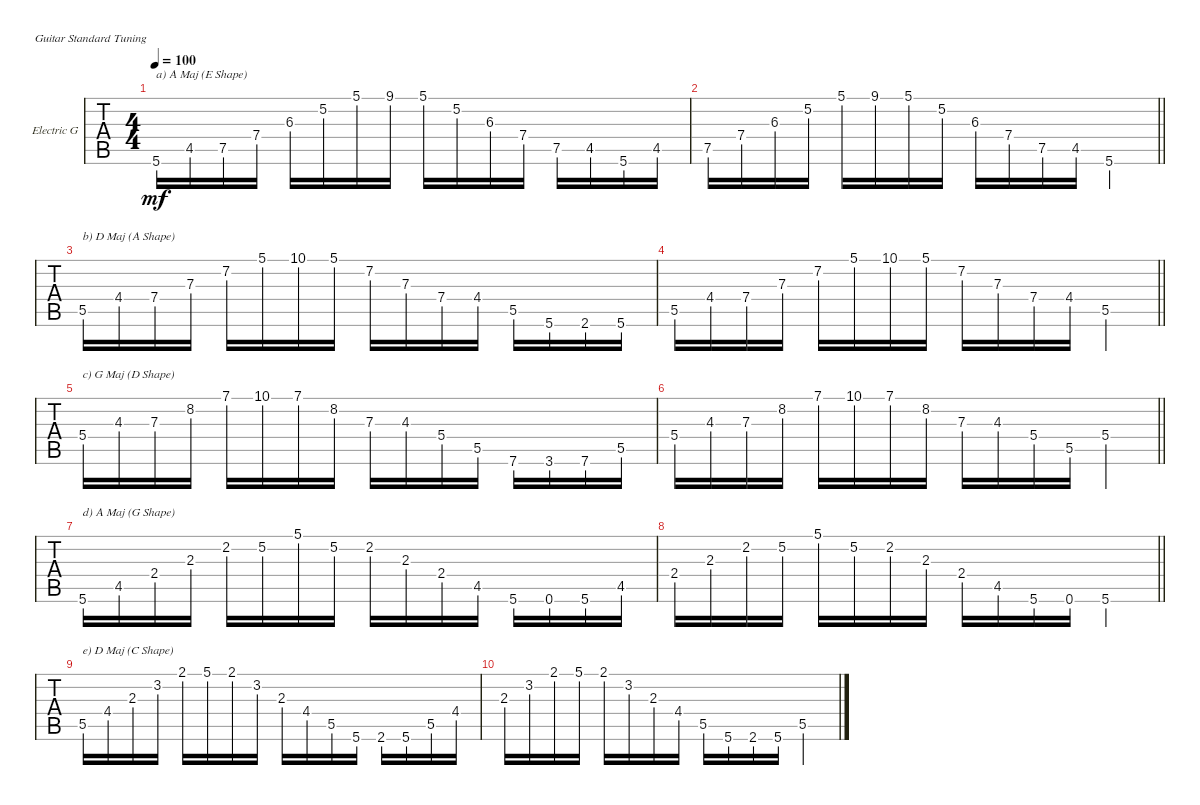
\defaultSystemsLayout 4
\bracketExtendMode groupsimilarinstruments
\firstSystemTrackNameOrientation horizontal
\otherSystemsTrackNameOrientation horizontal
\track ("Electric Guitar" "Electric G") {instrument electricguitarclean}
\staff {tabs}
\tuning (E4 B3 G3 D3 A2 E2)
\ts (4 4)
\tempo 100
\clef g2
\ks c
5.6{lf 3}.16{txt "a) A Maj (E Shape)" dy mf instrument electricguitarclean} 4.5{lf 2}.16 7.5{lf 4}.16 7.4{lf 4}.16 6.3{lf 3}.16 5.2{lf 2}.16 5.1{lf 2}.16 9.1{lf 5}.16 5.1{lf 2}.16 5.2{lf 2}.16 6.3{lf 3}.16 7.4{lf 4}.16 7.5{lf 4}.16 4.5{lf 2}.16 5.6{lf 3}.16 4.5{lf 2}.16 |
\barLineRight lightlight
7.5{lf 4}.16 7.4{lf 4}.16 6.3{lf 3}.16 5.2{lf 2}.16 5.1{lf 2}.16 9.1{lf 5}.16 5.1{lf 2}.16 5.2{lf 2}.16 6.3{lf 3}.16 7.4{lf 4}.16 7.5{lf 4}.16 4.5{lf 2}.16 5.6{lf 3}.4 |
5.5{lf 3}.16{txt "b) D Maj (A Shape)"} 4.4{lf 2}.16 7.4{lf 5}.16 7.3{lf 4}.16 7.2{lf 4}.16 5.1{lf 2}.16 10.1{lf 5}.16 5.1.16 7.2{lf 4}.16 7.3{lf 4}.16 7.4{lf 5}.16 4.4{lf 2}.16 5.5{lf 3}.16 5.6{lf 4}.16 2.6{lf 2}.16 5.6{lf 4}.16 |
\barLineRight lightlight
5.5{lf 3}.16 4.4{lf 2}.16 7.4{lf 5}.16 7.3{lf 4}.16 7.2{lf 4}.16 5.1{lf 2}.16 10.1{lf 5}.16 5.1{lf 2}.16 7.2{lf 4}.16 7.3{lf 4}.16 7.4{lf 5}.16 4.4{lf 2}.16 5.5{lf 3}.4 |
\scale
0.559118 5.4{lf 3}.16{txt "c) G Maj (D Shape)"} 4.3{lf 2}.16 7.3{lf 4}.16 8.2{lf 5}.16 7.1{lf 2}.16 10.1{lf 5}.16 7.1{lf 2}.16 8.2{lf 5}.16 7.3{lf 4}.16 4.3{lf 2}.16 5.4{lf 3}.16 5.5{lf 2}.16 7.6{lf 5}.16 3.6{lf 2}.16 7.6{lf 5}.16 5.5{lf 2}.16 |
\scale
0.440882
\barLineRight lightlight
5.4{lf 3}.16 4.3{lf 2}.16 7.3{lf 4}.16 8.2{lf 5}.16 7.1{lf 2}.16 10.1{lf 5}.16 7.1{lf 2}.16 8.2{lf 5}.16 7.3{lf 4}.16 4.3{lf 2}.16 5.4{lf 3}.16 5.5{lf 2}.16 5.4{lf 3}.4 |
\scale
0.5588 5.6{lf 5}.16{txt "d) A Maj (G Shape)"} 4.5{lf 4}.16 2.4.16 2.3{lf 2}.16 2.2{lf 2}.16 5.2{lf 5}.16 5.1{lf 5}.16 5.2{lf 5}.16 2.2{lf 2}.16 2.3{lf 2}.16 2.4.16 4.5{lf 4}.16 5.6{lf 5}.16 0.6.16 5.6{lf 5}.16 4.5{lf 4}.16 |
\scale
0.440935
\barLineRight lightlight
2.4.16 2.3{lf 2}.16 2.2{lf 2}.16 5.2{lf 5}.16 5.1{lf 5}.16 5.2{lf 5}.16 2.2{lf 2}.16 2.3{lf 2}.16 2.4.16 4.5{lf 4}.16 5.6{lf 5}.16 0.6.16 5.6{lf 5}.4 |
5.5{lf 5}.16{txt "e) D Maj (C Shape)"} 4.4{lf 4}.16 2.3{lf 2}.16 3.2{lf 3}.16 2.1{lf 2}.16 5.1{lf 5}.16 2.1{lf 2}.16 3.2{lf 3}.16 2.3{lf 2}.16 4.4{lf 4}.16 5.5{lf 5}.16 5.6{lf 4}.16 2.6{lf 2}.16 5.6{lf 4}.16 5.5{lf 5}.16 4.4{lf 4}.16 |
2.3{lf 2}.16 3.2{lf 3}.16 2.1{lf 2}.16 5.1{lf 5}.16 2.1{lf 2}.16 3.2{lf 3}.16 2.3{lf 2}.16 4.4{lf 4}.16 5.5{lf 5}.16 5.6{lf 4}.16 2.6{lf 2}.16 5.6{lf 4}.16 5.5{lf 5}.4
